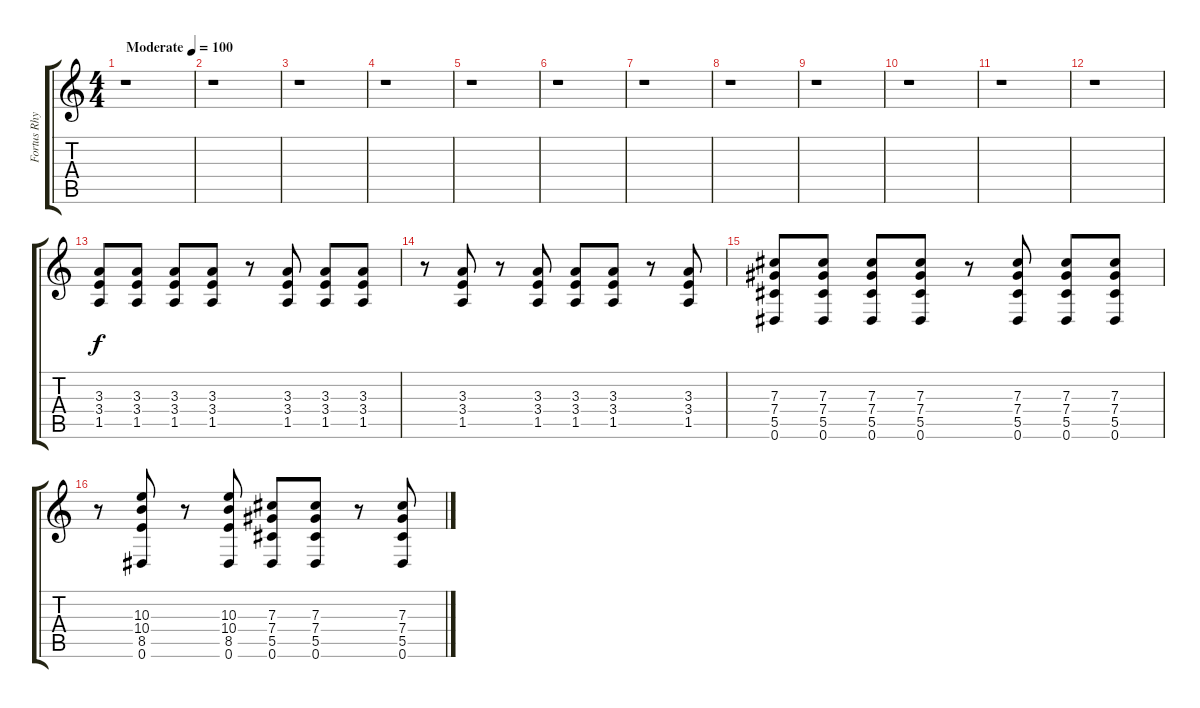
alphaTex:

\track ("Fortus Rhythm" "Fortus Rhy") {instrument overdrivenguitar}
\staff {score tabs}
\tuning (Eb4 Bb3 Gb3 Db3 Ab2 Eb2) {hide}
\ts (4 4)
\tempo (100 "Moderate")
\clef g2
\ks c
r.1{dy f instrument overdrivenguitar} |
r.1 |
r.1 |
r.1 |
r.1 |
r.1 |
r.1 |
r.1 |
r.1 |
r.1 |
r.1 |
r.1 |
(3.3 3.4 1.5).8 (3.3 3.4 1.5).8 (3.3 3.4 1.5).8 (3.3 3.4 1.5).8 r.8 (3.3 3.4 1.5).8 (3.3 3.4 1.5).8 (3.3 3.4 1.5).8 |
r.8 (3.3 3.4 1.5).8 r.8 (3.3 3.4 1.5).8 (3.3 3.4 1.5).8 (3.3 3.4 1.5).8 r.8 (3.3 3.4 1.5).8 |
(7.3 7.4 5.5 0.6).8 (7.3 7.4 5.5 0.6).8 (7.3 7.4 5.5 0.6).8 (7.3 7.4 5.5 0.6).8 r.8 (7.3 7.4 5.5 0.6).8 (7.3 7.4 5.5 0.6).8 (7.3 7.4 5.5 0.6).8 |
r.8 (10.3 10.4 8.5 0.6).8 r.8 (10.3 10.4 8.5 0.6).8 (7.3 7.4 5.5 0.6).8 (7.3 7.4 5.5 0.6).8 r.8 (7.3 7.4 5.5 0.6).8
